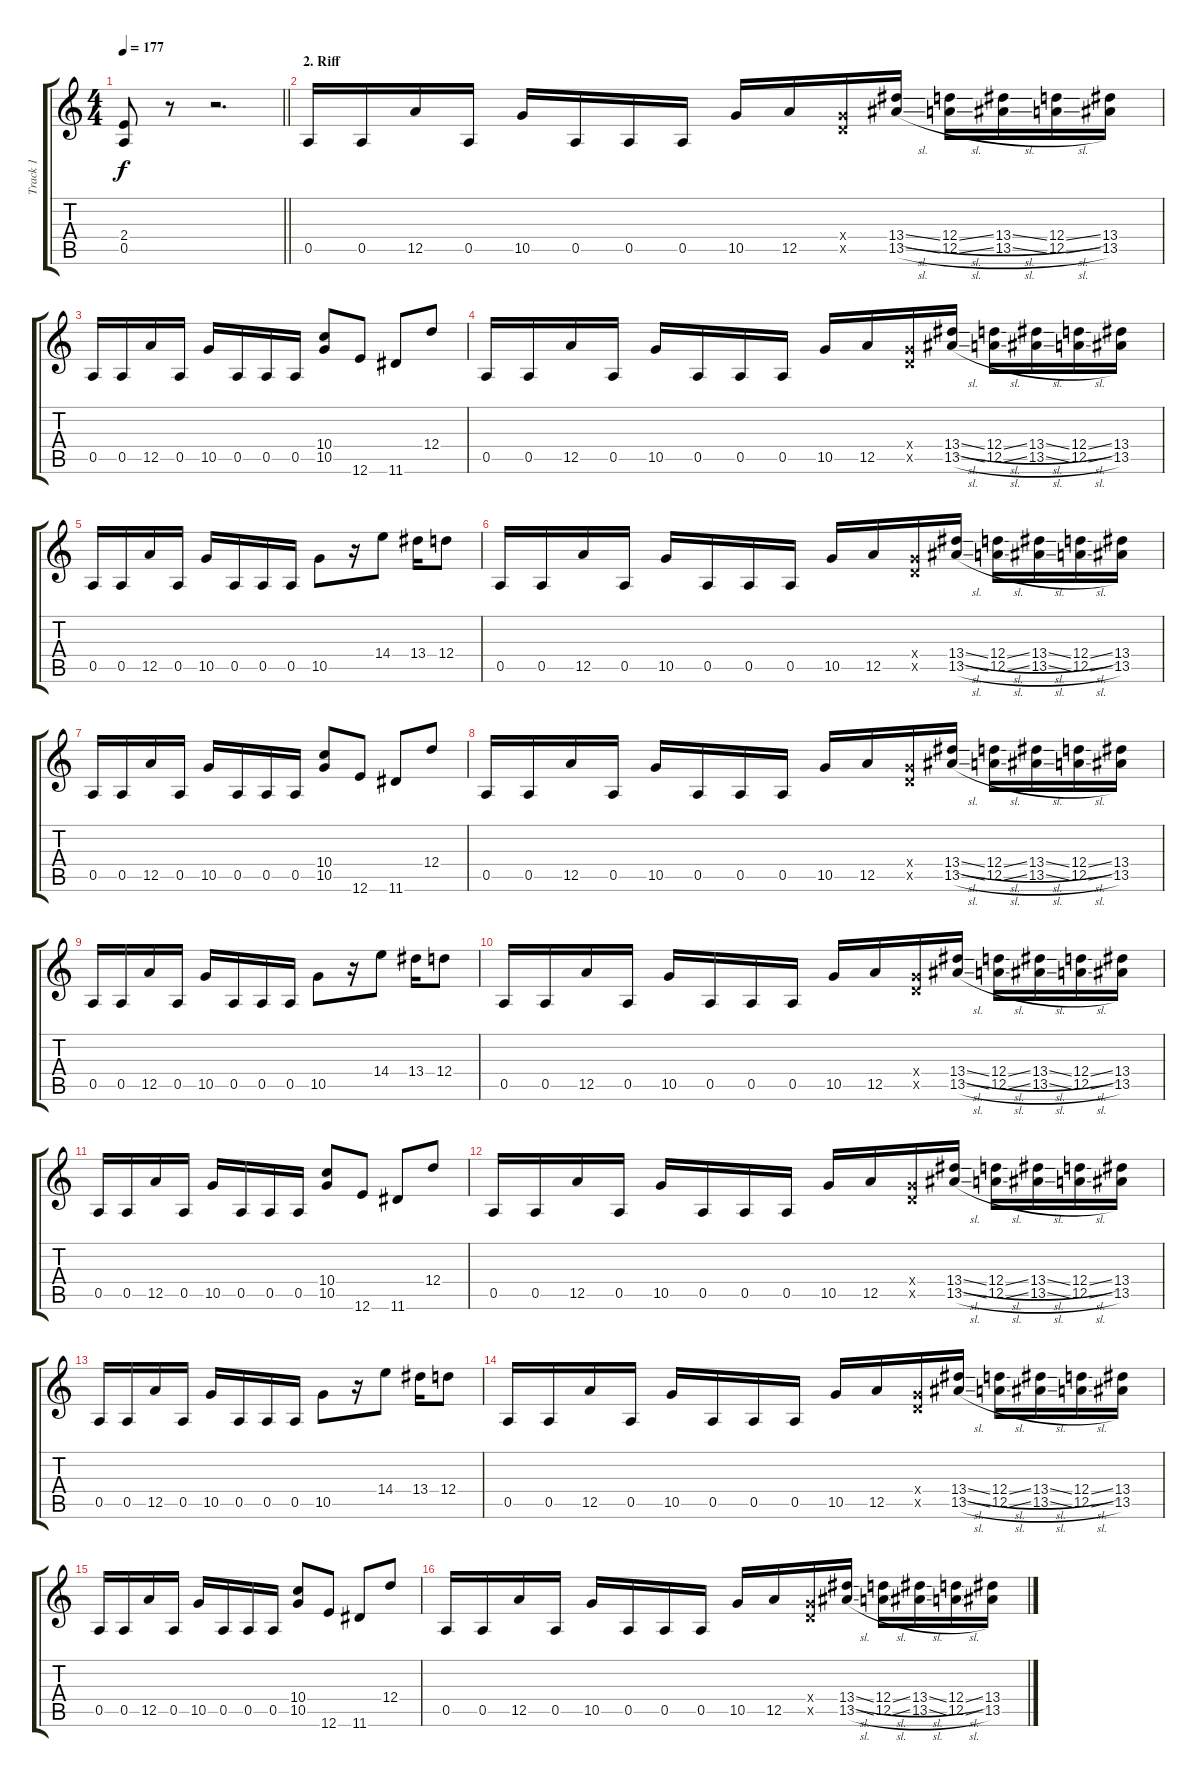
\track ("Track 1" "Track 1") {instrument distortionguitar}
\staff {score tabs}
\tuning (E4 B3 G3 D3 A2 E2) {hide}
\ts (4 4)
\tempo 177
\clef g2
\barLineRight lightlight
\ks c
(2.4 0.5).8{dy f} r.8 r.2{d} |
\section ("" "2. Riff")
0.5.16 0.5.16 12.5.16 0.5.16 10.5.16 0.5.16 0.5.16 0.5.16 10.5.16 12.5.16 (0.4{x} 10.5{x}).16 (13.4{sl} 13.5{sl}).16 (12.4{sl} 12.5{sl}).16 (13.4{sl} 13.5{sl}).16 (12.4{sl} 12.5{sl}).16 (13.4 13.5).16 |
0.5.16 0.5.16 12.5.16 0.5.16 10.5.16 0.5.16 0.5.16 0.5.16 (10.4 10.5).8 12.6.8 11.6.8 12.4.8 |
0.5.16 0.5.16 12.5.16 0.5.16 10.5.16 0.5.16 0.5.16 0.5.16 10.5.16 12.5.16 (0.4{x} 10.5{x}).16 (13.4{sl} 13.5{sl}).16 (12.4{sl} 12.5{sl}).16 (13.4{sl} 13.5{sl}).16 (12.4{sl} 12.5{sl}).16 (13.4 13.5).16 |
0.5.16 0.5.16 12.5.16 0.5.16 10.5.16 0.5.16 0.5.16 0.5.16 10.5.8 r.16 14.4.8 13.4.16 12.4.8 |
0.5.16 0.5.16 12.5.16 0.5.16 10.5.16 0.5.16 0.5.16 0.5.16 10.5.16 12.5.16 (0.4{x} 10.5{x}).16 (13.4{sl} 13.5{sl}).16 (12.4{sl} 12.5{sl}).16 (13.4{sl} 13.5{sl}).16 (12.4{sl} 12.5{sl}).16 (13.4 13.5).16 |
0.5.16 0.5.16 12.5.16 0.5.16 10.5.16 0.5.16 0.5.16 0.5.16 (10.4 10.5).8 12.6.8 11.6.8 12.4.8 |
0.5.16 0.5.16 12.5.16 0.5.16 10.5.16 0.5.16 0.5.16 0.5.16 10.5.16 12.5.16 (0.4{x} 10.5{x}).16 (13.4{sl} 13.5{sl}).16 (12.4{sl} 12.5{sl}).16 (13.4{sl} 13.5{sl}).16 (12.4{sl} 12.5{sl}).16 (13.4 13.5).16 |
0.5.16 0.5.16 12.5.16 0.5.16 10.5.16 0.5.16 0.5.16 0.5.16 10.5.8 r.16 14.4.8 13.4.16 12.4.8 |
0.5.16 0.5.16 12.5.16 0.5.16 10.5.16 0.5.16 0.5.16 0.5.16 10.5.16 12.5.16 (0.4{x} 10.5{x}).16 (13.4{sl} 13.5{sl}).16 (12.4{sl} 12.5{sl}).16 (13.4{sl} 13.5{sl}).16 (12.4{sl} 12.5{sl}).16 (13.4 13.5).16 |
0.5.16 0.5.16 12.5.16 0.5.16 10.5.16 0.5.16 0.5.16 0.5.16 (10.4 10.5).8 12.6.8 11.6.8 12.4.8 |
0.5.16 0.5.16 12.5.16 0.5.16 10.5.16 0.5.16 0.5.16 0.5.16 10.5.16 12.5.16 (0.4{x} 10.5{x}).16 (13.4{sl} 13.5{sl}).16 (12.4{sl} 12.5{sl}).16 (13.4{sl} 13.5{sl}).16 (12.4{sl} 12.5{sl}).16 (13.4 13.5).16 |
0.5.16 0.5.16 12.5.16 0.5.16 10.5.16 0.5.16 0.5.16 0.5.16 10.5.8 r.16 14.4.8 13.4.16 12.4.8 |
0.5.16 0.5.16 12.5.16 0.5.16 10.5.16 0.5.16 0.5.16 0.5.16 10.5.16 12.5.16 (0.4{x} 10.5{x}).16 (13.4{sl} 13.5{sl}).16 (12.4{sl} 12.5{sl}).16 (13.4{sl} 13.5{sl}).16 (12.4{sl} 12.5{sl}).16 (13.4 13.5).16 |
0.5.16 0.5.16 12.5.16 0.5.16 10.5.16 0.5.16 0.5.16 0.5.16 (10.4 10.5).8 12.6.8 11.6.8 12.4.8 |
0.5.16 0.5.16 12.5.16 0.5.16 10.5.16 0.5.16 0.5.16 0.5.16 10.5.16 12.5.16 (0.4{x} 10.5{x}).16 (13.4{sl} 13.5{sl}).16 (12.4{sl} 12.5{sl}).16 (13.4{sl} 13.5{sl}).16 (12.4{sl} 12.5{sl}).16 (13.4 13.5).16
